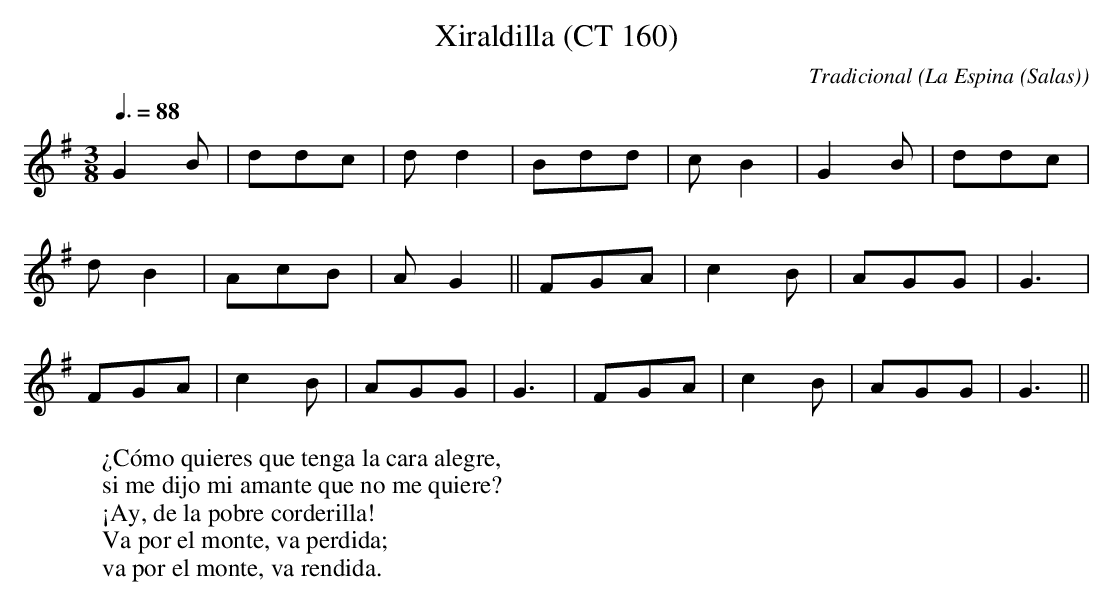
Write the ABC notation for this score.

X:1
T:Xiraldilla (CT 160)
C:Tradicional
O:La Espina (Salas)
M:3/8
L:1/8
Q:3/8=88
K:G
G2B|ddc|dd2|Bdd|cB2|G2B|ddc|
dB2|AcB|AG2||FGA|c2B|AGG|G3|
FGA|c2B|AGG|G3|FGA|c2B|AGG|G3||
W:¿Cómo quieres que tenga la cara alegre,
W:si me dijo mi amante que no me quiere?
W:¡Ay, de la pobre corderilla!
W:Va por el monte, va perdida;
W:va por el monte, va rendida.
W:
